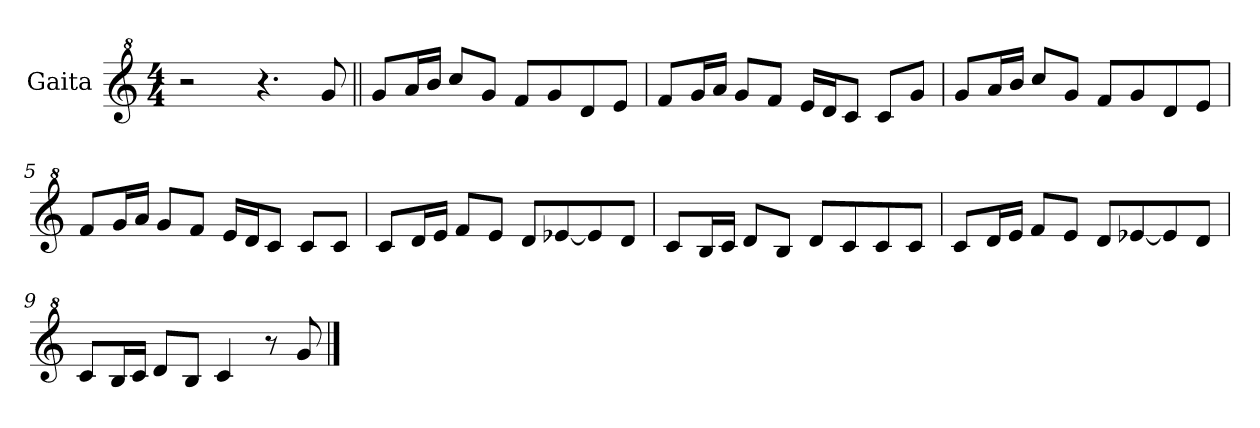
**kern
*part1
*staff1
*I"Gaita
*clefG^2
*k[]
*M4/4
*MM96
=1
2r
4.r
8gg/
=2||
8gg/L
16aa/L
16bb/JJ
8ccc/L
8gg/J
8ff/L
8gg/
8dd/
8ee/J
=3
8ff/L
16gg/L
16aa/JJ
8gg/L
8ff/J
16ee/LL
16dd/J
8cc/J
8cc/L
8gg/J
=4
8gg/L
16aa/L
16bb/JJ
8ccc/L
8gg/J
8ff/L
8gg/
8dd/
8ee/J
=5
8ff/L
16gg/L
16aa/JJ
8gg/L
8ff/J
16ee/LL
16dd/J
8cc/J
8cc/L
8cc/J
!!LO:LB:g=z
=6
8cc/L
16dd/L
16ee/JJ
8ff/L
8ee/J
8dd/L
[8ee-X/
8ee-/]
8dd/J
=7
8cc/L
16b/L
16cc/JJ
8dd/L
8b/J
8dd/L
8cc/
8cc/
8cc/J
=8
8cc/L
16dd/L
16ee/JJ
8ff/L
8ee/J
8dd/L
[8ee-X/
8ee-/]
8dd/J
=9
8cc/L
16b/L
16cc/JJ
8dd/L
8b/J
4cc/
8r
8gg/
==
*-
